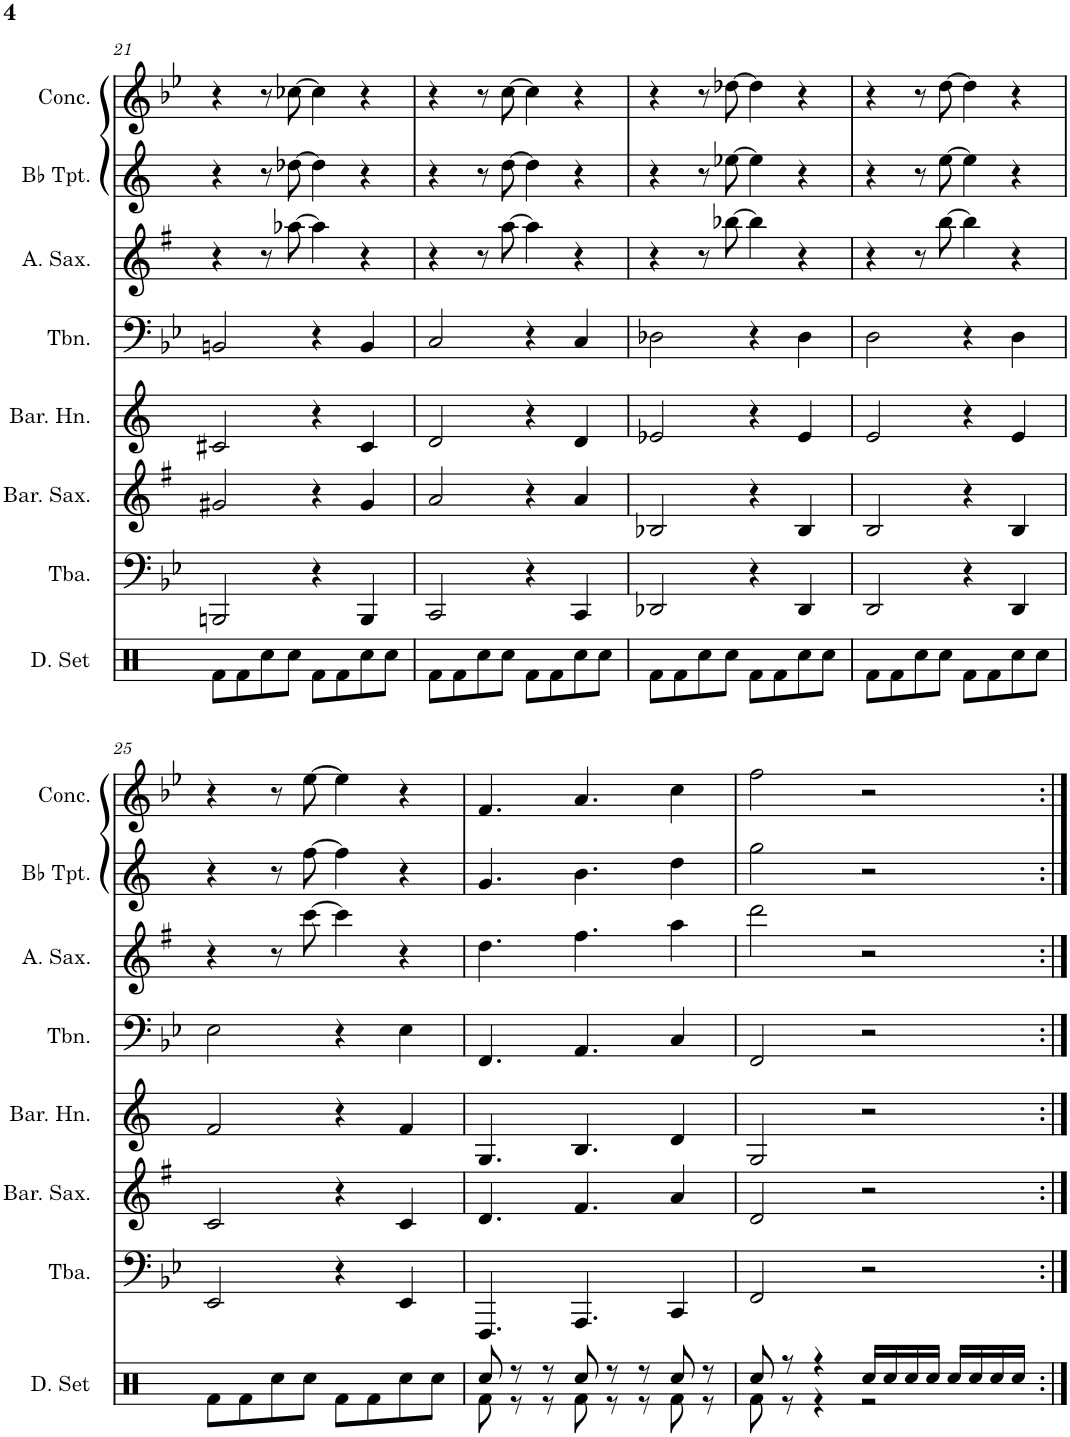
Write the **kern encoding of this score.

**kern	**kern	**kern	**kern	**kern	**kern	**kern	**kern
*part8	*part7	*part6	*part5	*part4	*part3	*part2	*part1
*staff8	*staff7	*staff6	*staff5	*staff4	*staff3	*staff2	*staff1
*I"Drumset	*I"Tuba	*I"Baritone Saxophone	*I"Baritone Horn	*I"Trombone	*I"Alto Saxophone	*I"Bb Trumpet	*I"Concertina
*I'D. Set	*I'Tba.	*I'Bar. Sax.	*I'Bar. Hn.	*I'Tbn.	*I'A. Sax.	*I'Bb Tpt.	*I'Conc.
!!LO:PB:g=z
*clefX	*clefF4	*clefG2	*clefG2	*clefF4	*clefG2	*clefG2	*clefG2
*	*	*Trd12c21	*Trd8c14	*	*Trd5c9	*Trd1c2	*
*k[]	*k[b-e-]	*k[f#]	*k[]	*k[b-e-]	*k[f#]	*k[]	*k[b-e-]
*M4/4	*M4/4	*M4/4	*M4/4	*M4/4	*M4/4	*M4/4	*M4/4
=21	=21	=21	=21	=21	=21	=21	=21
8Rf\L	2BBBn/	2g#X/	2c#X/	2BBn/	4r	4r	4r
8Rf\	.	.	.	.	.	.	.
8Rcc\	.	.	.	.	8r	8r	8r
8Rcc\J	.	.	.	.	[8aa-X\	[8dd-X\	[8cc-X\
8Rf\L	4r	4r	4r	4r	4aa-\]	4dd-\]	4cc-\]
8Rf\	.	.	.	.	.	.	.
8Rcc\	4BBB/	4g#/	4c#/	4BB/	4r	4r	4r
8Rcc\J	.	.	.	.	.	.	.
=22	=22	=22	=22	=22	=22	=22	=22
8Rf\L	2CC/	2a/	2d/	2C/	4r	4r	4r
8Rf\	.	.	.	.	.	.	.
8Rcc\	.	.	.	.	8r	8r	8r
8Rcc\J	.	.	.	.	[8aa\	[8dd\	[8cc\
8Rf\L	4r	4r	4r	4r	4aa\]	4dd\]	4cc\]
8Rf\	.	.	.	.	.	.	.
8Rcc\	4CC/	4a/	4d/	4C/	4r	4r	4r
8Rcc\J	.	.	.	.	.	.	.
=23	=23	=23	=23	=23	=23	=23	=23
8Rf\L	2DD-X/	2B-X/	2e-X/	2D-X\	4r	4r	4r
8Rf\	.	.	.	.	.	.	.
8Rcc\	.	.	.	.	8r	8r	8r
8Rcc\J	.	.	.	.	[8bb-X\	[8ee-X\	[8dd-X\
8Rf\L	4r	4r	4r	4r	4bb-\]	4ee-\]	4dd-\]
8Rf\	.	.	.	.	.	.	.
8Rcc\	4DD-/	4B-/	4e-/	4D-\	4r	4r	4r
8Rcc\J	.	.	.	.	.	.	.
=24	=24	=24	=24	=24	=24	=24	=24
8Rf\L	2DD/	2B/	2e/	2D\	4r	4r	4r
8Rf\	.	.	.	.	.	.	.
8Rcc\	.	.	.	.	8r	8r	8r
8Rcc\J	.	.	.	.	[8bb\	[8ee\	[8dd\
8Rf\L	4r	4r	4r	4r	4bb\]	4ee\]	4dd\]
8Rf\	.	.	.	.	.	.	.
8Rcc\	4DD/	4B/	4e/	4D\	4r	4r	4r
8Rcc\J	.	.	.	.	.	.	.
!!LO:LB:g=z
=25	=25	=25	=25	=25	=25	=25	=25
8Rf\L	2EE-/	2c/	2f/	2E-\	4r	4r	4r
8Rf\	.	.	.	.	.	.	.
8Rcc\	.	.	.	.	8r	8r	8r
8Rcc\J	.	.	.	.	[8ccc\	[8ff\	[8ee-\
8Rf\L	4r	4r	4r	4r	4ccc\]	4ff\]	4ee-\]
8Rf\	.	.	.	.	.	.	.
8Rcc\	4EE-/	4c/	4f/	4E-\	4r	4r	4r
8Rcc\J	.	.	.	.	.	.	.
=26	=26	=26	=26	=26	=26	=26	=26
*^	*	*	*	*	*	*	*
8Rcc/	8Rf\	4.FFF/	4.d/	4.G/	4.FF/	4.dd\	4.g/	4.f/
8r	8r	.	.	.	.	.	.	.
8r	8r	.	.	.	.	.	.	.
8Rcc/	8Rf\	4.AAA/	4.f#/	4.B/	4.AA/	4.ff#\	4.b\	4.a/
8r	8r	.	.	.	.	.	.	.
8r	8r	.	.	.	.	.	.	.
8Rcc/	8Rf\	4CC/	4a/	4d/	4C/	4aa\	4dd\	4cc\
8r	8r	.	.	.	.	.	.	.
=27	=27	=27	=27	=27	=27	=27	=27	=27
8Rcc/	8Rf\	2FF/	2d/	2G/	2FF/	2ddd\	2gg\	2ff\
8r	8r	.	.	.	.	.	.	.
4r	4r	.	.	.	.	.	.	.
16Rcc/LL	2r	2r	2r	2r	2r	2r	2r	2r
16Rcc/	.	.	.	.	.	.	.	.
16Rcc/	.	.	.	.	.	.	.	.
16Rcc/JJ	.	.	.	.	.	.	.	.
16Rcc/LL	.	.	.	.	.	.	.	.
16Rcc/	.	.	.	.	.	.	.	.
16Rcc/	.	.	.	.	.	.	.	.
16Rcc/JJ	.	.	.	.	.	.	.	.
*v	*v	*	*	*	*	*	*	*
=:|!	=:|!	=:|!	=:|!	=:|!	=:|!	=:|!	=:|!
*-	*-	*-	*-	*-	*-	*-	*-
